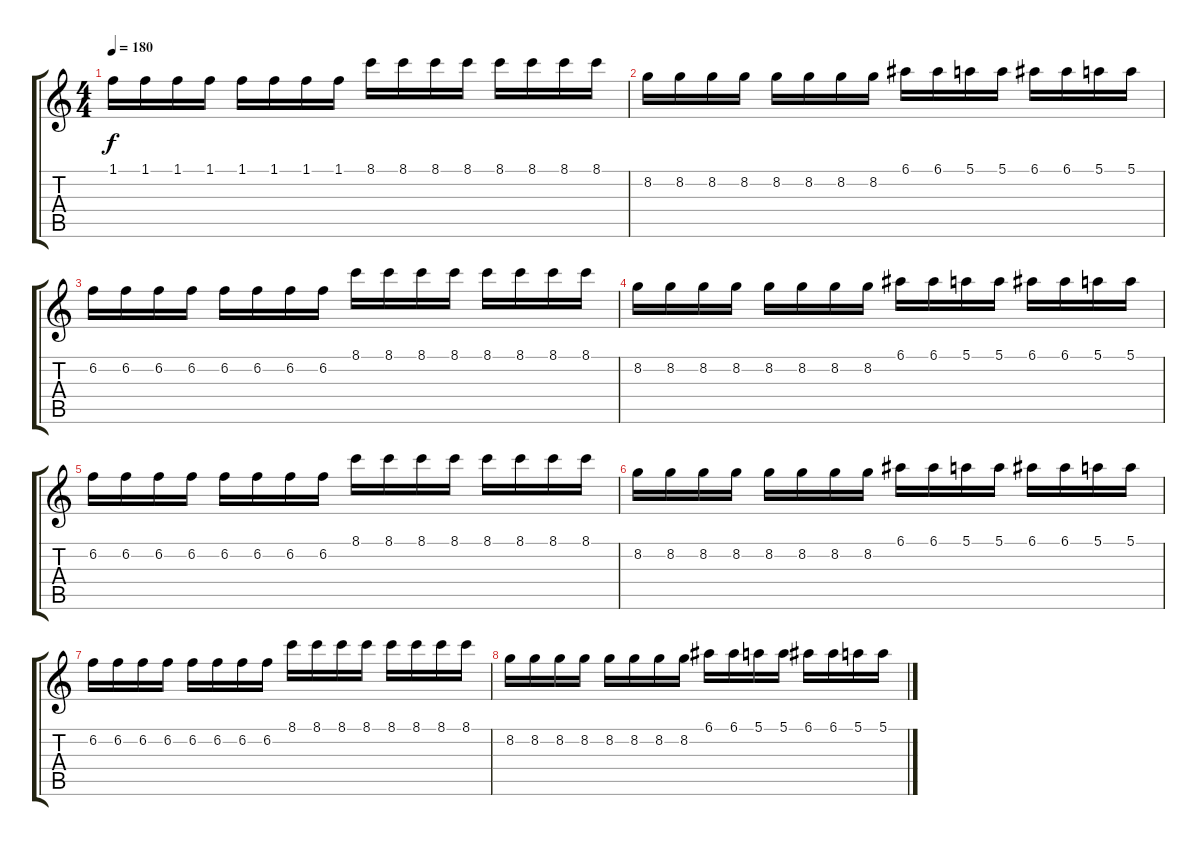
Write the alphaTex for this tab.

\track "" {instrument distortionguitar}
\staff {score tabs}
\tuning (E4 B3 G3 D3 A2 E2) {hide}
\ts (4 4)
\tempo 180
\clef g2
\ks c
1.1.16{dy f} 1.1.16 1.1.16 1.1.16 1.1.16 1.1.16 1.1.16 1.1.16 8.1.16 8.1.16 8.1.16 8.1.16 8.1.16 8.1.16 8.1.16 8.1.16 |
8.2.16 8.2.16 8.2.16 8.2.16 8.2.16 8.2.16 8.2.16 8.2.16 6.1.16 6.1.16 5.1.16 5.1.16 6.1.16 6.1.16 5.1.16 5.1.16 |
6.2.16 6.2.16 6.2.16 6.2.16 6.2.16 6.2.16 6.2.16 6.2.16 8.1.16 8.1.16 8.1.16 8.1.16 8.1.16 8.1.16 8.1.16 8.1.16 |
8.2.16 8.2.16 8.2.16 8.2.16 8.2.16 8.2.16 8.2.16 8.2.16 6.1.16 6.1.16 5.1.16 5.1.16 6.1.16 6.1.16 5.1.16 5.1.16 |
6.2.16 6.2.16 6.2.16 6.2.16 6.2.16 6.2.16 6.2.16 6.2.16 8.1.16 8.1.16 8.1.16 8.1.16 8.1.16 8.1.16 8.1.16 8.1.16 |
8.2.16 8.2.16 8.2.16 8.2.16 8.2.16 8.2.16 8.2.16 8.2.16 6.1.16 6.1.16 5.1.16 5.1.16 6.1.16 6.1.16 5.1.16 5.1.16 |
6.2.16 6.2.16 6.2.16 6.2.16 6.2.16 6.2.16 6.2.16 6.2.16 8.1.16 8.1.16 8.1.16 8.1.16 8.1.16 8.1.16 8.1.16 8.1.16 |
8.2.16 8.2.16 8.2.16 8.2.16 8.2.16 8.2.16 8.2.16 8.2.16 6.1.16 6.1.16 5.1.16 5.1.16 6.1.16 6.1.16 5.1.16 5.1.16
